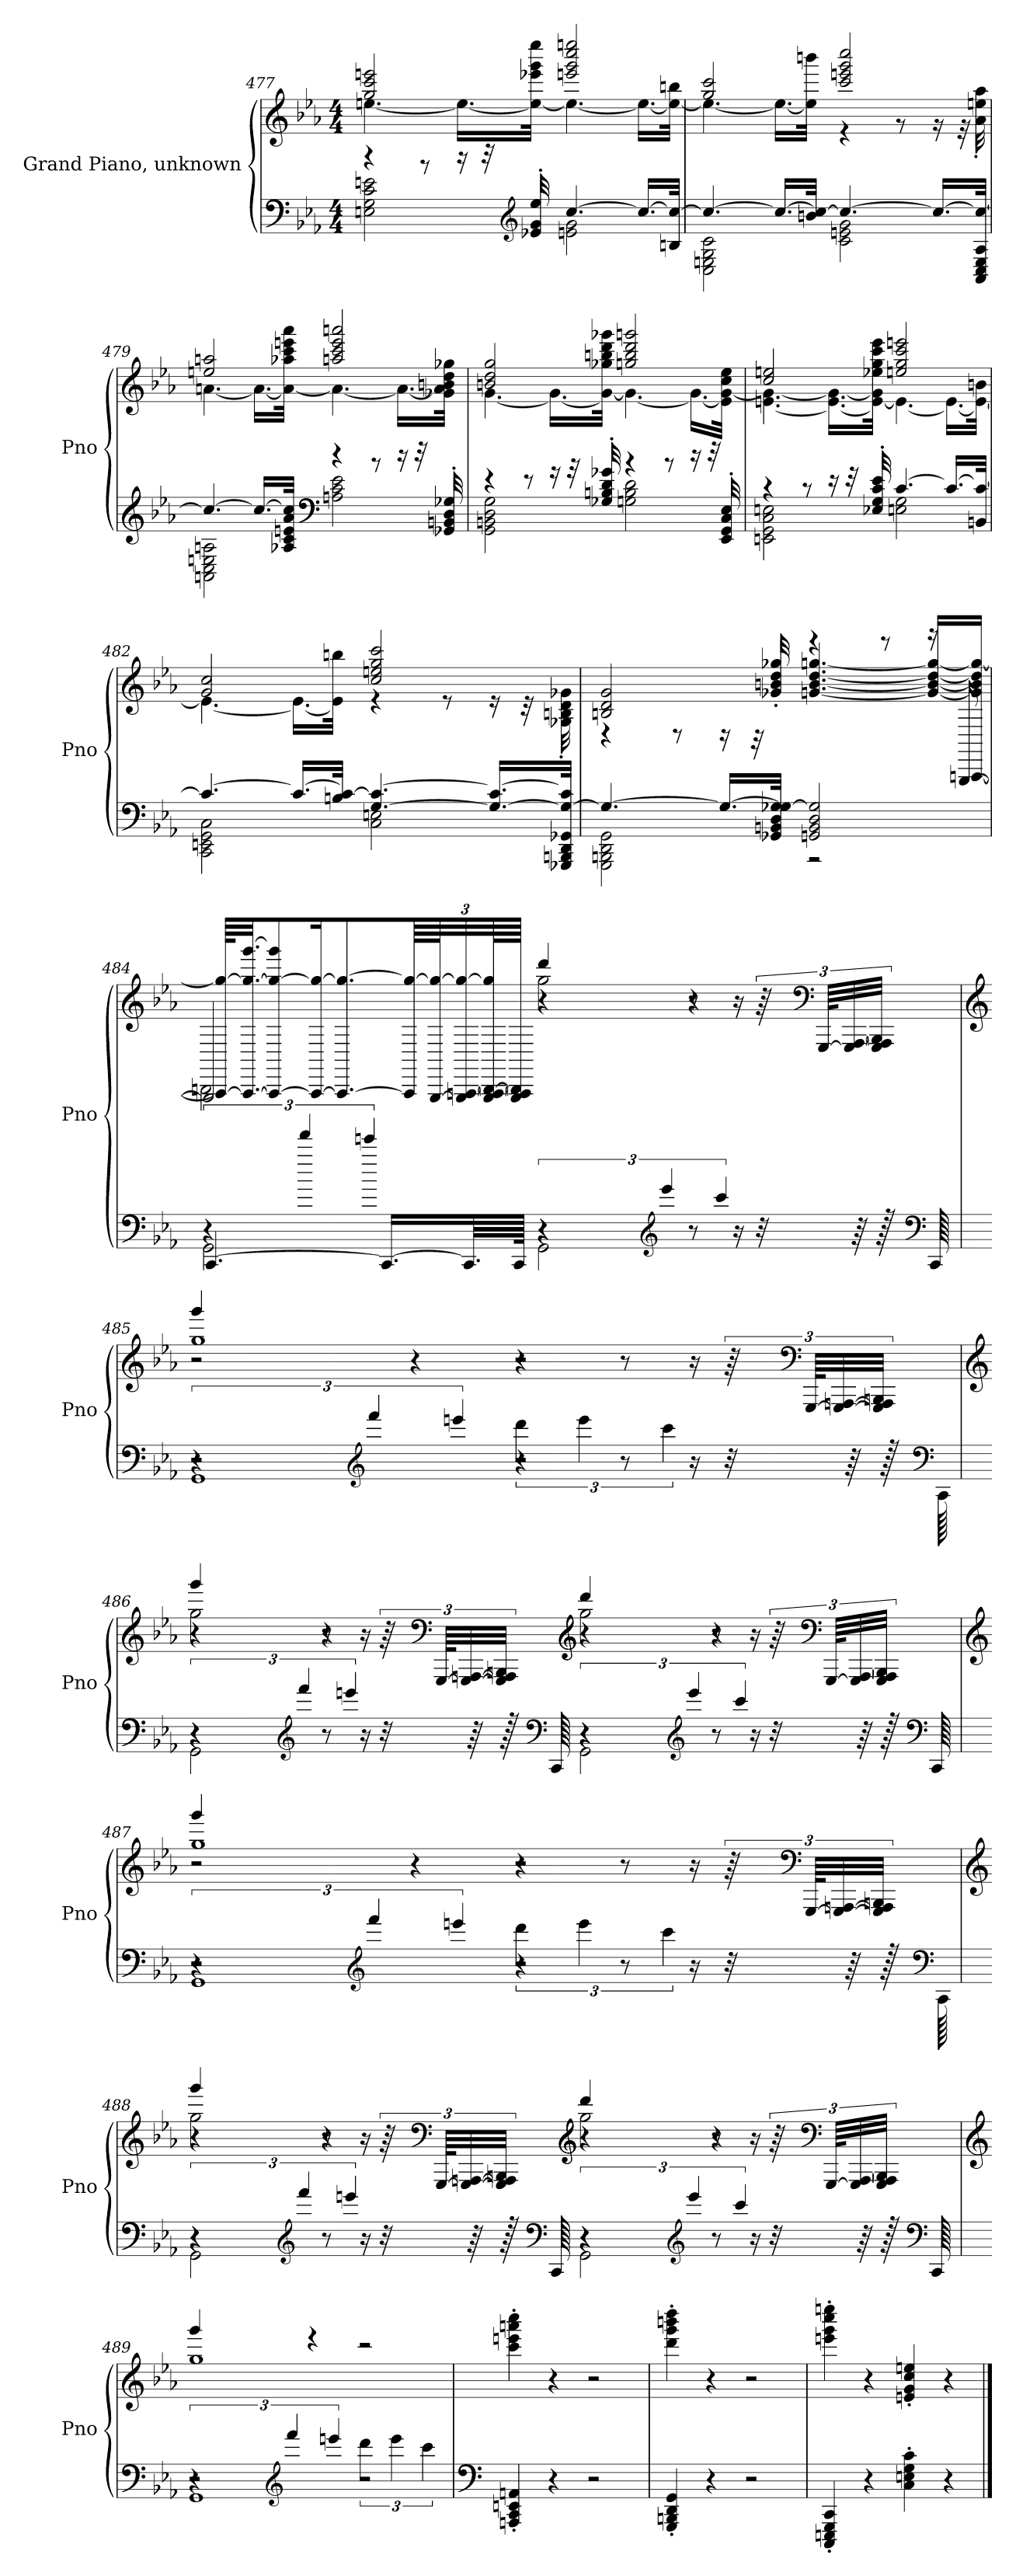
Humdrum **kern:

**kern	**kern
*part1	*part1
*staff2	*staff1
*I"Grand Piano, unknown	*
*I'Pno	*
!!LO:LB:g=z
*clefF4	*clefG2
*k[b-e-a-]	*k[b-e-a-]
*M4/4	*M4/4
=477	=477
*^	*^
4r	2En\ 2G\ 2c\ 2en\	2gg/ 2ccc/ 2eeen/	[4.een\
8r	.	.	.
16r	.	.	16.ee\LL_
32r	.	.	.
*clefG2	*	*	*
32e-X/' 32g/' 32ee-/'	.	.	32ee\_ 32eee-X\ 32ggg\ 32eeee-\JJk
[4.cc/	2en\ 2g\	2eeen/ 2ggg/ 2cccc/ 2eeeen/	4.ee\_
16.cc/LL_	.	.	16.ee\LL_
32Bn/ 32cc/_JJk	.	.	32ee\_ 32bbn\JJk
=478	=478	=478	=478
4.cc/_	2C\ 2En\ 2G\ 2c\	2gg/ 2ccc/	4.ee\_
16.cc/LL_	.	.	16.ee\LL_
32bn/ 32cc/_JJk	.	.	32ee\] 32bbbn\JJk
4.cc/_	2c\ 2en\ 2g\	2ccc/ 2eeen/ 2ggg/ 2cccc/	4r
.	.	.	8r
16.cc/LL_	.	.	16r
.	.	.	32r
32AA-/ 32C/ 32E/ 32A-/ 32cc/_JJk	.	.	32a-\' 32een\' 32aa-\'
=479	=479	=479	=479
4.cc/_	2AAn\ 2C\ 2En\ 2An\	2een/ 2aan/	[4.an\
16.cc/LL_	.	.	16.a\LL_
32A-X/ 32c/ 32en/ 32a-/ 32cc/]JJk	.	.	32a\_ 32aa-X\ 32ccc\ 32eeen\ 32aaa-\JJk
*clefF4	*	*	*
4r	2An\ 2c\ 2e\	2aan/ 2ccc/ 2eee/ 2aaan/	4.a\_
8r	.	.	.
16r	.	.	16.a\LL_
32r	.	.	.
32GG-X/' 32BBn/' 32D/' 32G-X/'	.	.	32g-X\ 32a\] 32bn\ 32dd\ 32gg-X\JJk
!!LO:PB:g=z	!!
=480	=480	=480	=480
4r	2GG\ 2BBn\ 2D\ 2G\	2bn/ 2dd/ 2gg/	[4.g\
8r	.	.	.
16r	.	.	16.g\LL_
32r	.	.	.
32G-X/' 32Bn/' 32d/' 32g-X/'	.	.	32g\_ 32gg-X\ 32bbn\ 32ddd\ 32ggg-X\JJk
4r	2Gn\ 2B\ 2d\	2ggn/ 2bb/ 2ddd/ 2gggn/	4.g\_
8r	.	.	.
16r	.	.	16.g\LL_
32r	.	.	.
32EE-/' 32GG/' 32C/' 32E-/'	.	.	32e-\ 32g\_ 32cc\ 32ee-\JJk
=481	=481	=481	=481
4r	2EEn\ 2GG\ 2C\ 2En\	2cc/ 2een/	[4.en\ 4.g\_
8r	.	.	.
16r	.	.	16.e\_ 16.g\_LL
32r	.	.	.
32E-X/' 32G/' 32c/' 32e-/'	.	.	32e\_ 32g\] 32ee-X\ 32gg\ 32ccc\ 32eee-\JJk
[4.c/	2En\ 2G\	2een/ 2gg/ 2ccc/ 2eeen/	4.e\_
16.c/LL_	.	.	16.e\LL_
32BBn/ 32c/_JJk	.	.	32e\_ 32bn\JJk
=482	=482	=482	=482
4.c/_	2CC\ 2EEn\ 2GG\ 2C\	2g/ 2cc/	4.e\_
16.c/LL_	.	.	16.e\LL_
32Bn/ 32c/_JJk	.	.	32e\] 32bbn\JJk
[4.G/ 4.c/_	2C\ 2En\	2cc/ 2een/ 2gg/ 2ccc/	4r
.	.	.	8r
16.G/_ 16.c/_LL	.	.	16r
.	.	.	32r
32GGG-X/ 32BBBn/ 32DD/ 32GG-X/ 32G/_ 32c/]JJk	.	.	32G-X\' 32Bn\' 32d\' 32g-X\'
!!LO:LB:g=z	!!
=483	=483	=483	=483
4.G/_	2GGG\ 2BBBn\ 2DD\ 2GG\	2Bn/ 2d/ 2g/	4r
.	.	.	8r
16.G/LL_	.	.	16r
.	.	.	32r
32GG-X/ 32BBn/ 32D/ 32G-X/ 32G/_JJk	.	.	32g-X/' 32bn/' 32dd/' 32gg-X/'
2GGn/ 2BB/ 2D/ 2G/]	2r	4r	[4.gn/ [4.b/ [4.dd/ [4.ggn/
.	.	8r	.
.	.	16r	16g/_ 16b/_ 16dd/_ 16gg/_LL
.	.	[16GGG/	[16AAAn/ 16g/] 16b/] 16dd/] 16gg/_JJ
!!LO:LB:g=z
=484	=484	=484	=484
*	*^	*	*^
6r	2GG\	[4.CC/	2GGG/]	2BBBn\	64AAA/_ 64gg/_KLLL
.	.	.	.	.	32.AAA/_ 32.gg/_ [32.ggg/JJ
.	.	.	.	.	8AAA/_ 8gg/_ 8ggg/]
6fff/	.	.	.	.	.
.	.	.	.	.	16AAA/_ 16gg/_K
.	.	.	.	.	8.AAA/_ 8.gg/_
6eeen/	.	.	.	.	.
.	.	16.CC/LL_	.	.	.
*	*	*	*	*	*Xbrackettup
.	.	.	.	.	96AAA/] 96gg/_LLL
.	.	.	.	.	[96GGG/ 96gg/_J
.	.	.	.	.	48GGG/_ [48AAAn/ 48gg/_
.	.	64.CC/LL]	.	.	.
.	.	.	.	.	96GGG/_ 96AAA/_ [96BBB/ 96gg/]L
.	.	.	.	.	96GGG/] 96AAA/] 96BBB/]JJJJ
.	.	128CC/JJJJk	.	.	.
6r	2GG\	4r	4ddd/	2gg\	4r
*clefG2	*	*	*	*	*
6eee/	.	.	.	.	.
.	.	8r	4r	.	8r
6ccc/	.	.	.	.	.
.	.	16r	.	.	16r
*	*	*	*	*	*brackettup
.	.	32r	.	.	96r
*	*	*	*clefF4	*	*
.	.	.	.	.	[96GGG/KLLL
.	.	.	.	.	48GGG/_ [48AAA/
.	.	64r	.	.	.
.	.	.	.	.	48GGG/] 48AAA/] 48BBB/JJJ
.	.	128r	.	.	.
*clefF4	*	*	*	*	*
.	.	128CC/	.	.	.
*v	*v	*v	*	*	*
!!LO:LB:g=z	!!	!!
=485	=485	=485	=485
*	*clefG2	*	*
*^	*	*	*
*	*^	*	*	*
*	*	*^	*	*	*
6r	2r	1GG	2r	4ggg/	1gg	2r
*clefG2	*	*	*	*	*	*
6fff/	.	.	.	.	.	.
.	.	.	.	4r	.	.
6eeen/	.	.	.	.	.	.
2r	6ddd\	.	4r	2r	.	4r
.	6eee\	.	.	.	.	.
.	.	.	8r	.	.	8r
.	6ccc\	.	.	.	.	.
.	.	.	16r	.	.	16r
.	.	.	32r	.	.	96r
*	*	*	*	*clefF4	*	*
.	.	.	.	.	.	[96GGG/KLLL
.	.	.	.	.	.	48GGG/_ [48AAAn/
.	.	.	64r	.	.	.
.	.	.	.	.	.	48GGG/] 48AAA/] 48BBBn/JJJ
.	.	.	128r	.	.	.
*clefF4	*	*	*	*	*	*
.	.	.	128CC\	.	.	.
*v	*v	*v	*v	*	*	*
!!LO:PB:g=z	!!	!!
=486	=486	=486	=486
*	*clefG2	*	*
*^	*	*	*
*	*^	*	*	*
6r	2GG\	4r	4ggg/	2gg\	4r
*clefG2	*	*	*	*	*
6fff/	.	.	.	.	.
.	.	8r	4r	.	8r
6eeen/	.	.	.	.	.
.	.	16r	.	.	16r
.	.	32r	.	.	96r
*	*	*	*clefF4	*	*
.	.	.	.	.	[96GGG/KLLL
.	.	.	.	.	48GGG/_ [48AAAn/
.	.	64r	.	.	.
.	.	.	.	.	48GGG/] 48AAA/] 48BBBn/JJJ
.	.	128r	.	.	.
*clefF4	*	*	*	*	*
.	.	128CC/	.	.	.
*	*	*	*clefG2	*	*
6r	2GG\	4r	4ddd/	2gg\	4r
*clefG2	*	*	*	*	*
6eee/	.	.	.	.	.
.	.	8r	4r	.	8r
6ccc/	.	.	.	.	.
.	.	16r	.	.	16r
.	.	32r	.	.	96r
*	*	*	*clefF4	*	*
.	.	.	.	.	[96GGG/KLLL
.	.	.	.	.	48GGG/_ [48AAA/
.	.	64r	.	.	.
.	.	.	.	.	48GGG/] 48AAA/] 48BBB/JJJ
.	.	128r	.	.	.
*clefF4	*	*	*	*	*
.	.	128CC/	.	.	.
*v	*v	*v	*	*	*
!!LO:LB:g=z	!!	!!
=487	=487	=487	=487
*	*clefG2	*	*
*^	*	*	*
*	*^	*	*	*
*	*	*^	*	*	*
6r	2r	1GG	2r	4ggg/	1gg	2r
*clefG2	*	*	*	*	*	*
6fff/	.	.	.	.	.	.
.	.	.	.	4r	.	.
6eeen/	.	.	.	.	.	.
2r	6ddd\	.	4r	2r	.	4r
.	6eee\	.	.	.	.	.
.	.	.	8r	.	.	8r
.	6ccc\	.	.	.	.	.
.	.	.	16r	.	.	16r
.	.	.	32r	.	.	96r
*	*	*	*	*clefF4	*	*
.	.	.	.	.	.	[96GGG/KLLL
.	.	.	.	.	.	48GGG/_ [48AAAn/
.	.	.	64r	.	.	.
.	.	.	.	.	.	48GGG/] 48AAA/] 48BBBn/JJJ
.	.	.	128r	.	.	.
*clefF4	*	*	*	*	*	*
.	.	.	128CC\	.	.	.
*v	*v	*v	*v	*	*	*
!!LO:LB:g=z	!!	!!
=488	=488	=488	=488
*	*clefG2	*	*
*^	*	*	*
*	*^	*	*	*
6r	2GG\	4r	4ggg/	2gg\	4r
*clefG2	*	*	*	*	*
6fff/	.	.	.	.	.
.	.	8r	4r	.	8r
6eeen/	.	.	.	.	.
.	.	16r	.	.	16r
.	.	32r	.	.	96r
*	*	*	*clefF4	*	*
.	.	.	.	.	[96GGG/KLLL
.	.	.	.	.	48GGG/_ [48AAAn/
.	.	64r	.	.	.
.	.	.	.	.	48GGG/] 48AAA/] 48BBBn/JJJ
.	.	128r	.	.	.
*clefF4	*	*	*	*	*
.	.	128CC/	.	.	.
*	*	*	*clefG2	*	*
6r	2GG\	4r	4ddd/	2gg\	4r
*clefG2	*	*	*	*	*
6eee/	.	.	.	.	.
.	.	8r	4r	.	8r
6ccc/	.	.	.	.	.
.	.	16r	.	.	16r
.	.	32r	.	.	96r
*	*	*	*clefF4	*	*
.	.	.	.	.	[96GGG/KLLL
.	.	.	.	.	48GGG/_ [48AAA/
.	.	64r	.	.	.
.	.	.	.	.	48GGG/] 48AAA/] 48BBB/JJJ
.	.	128r	.	.	.
*clefF4	*	*	*	*	*
.	.	128CC/	.	.	.
*	*	*	*v	*v	*v
!!LO:LB:g=z
=489	=489	=489	=489
*	*	*	*clefG2
*	*	*	*^
6r	2r	1GG	4ggg/	1gg
*clefG2	*	*	*	*
6fff/	.	.	.	.
.	.	.	4r	.
6eeen/	.	.	.	.
2r	6ddd\	.	2r	.
.	6eee\	.	.	.
.	6ccc\	.	.	.
*v	*v	*v	*	*
*	*v	*v
=490	=490
*clefF4	*
4AAAn/' 4CC/' 4EEn/' 4AAn/'	4ccc\' 4eeen\' 4aaan\' 4cccc\'
4r	4r
2r	2r
=491	=491
4GGG/' 4BBBn/' 4DD/' 4GG/'	4ddd\' 4ggg\' 4bbbn\' 4dddd\'
4r	4r
2r	2r
=492	=492
4CCC/' 4EEEn/' 4GGG/' 4CC/'	4eeen\' 4ggg\' 4cccc\' 4eeeen\'
4r	4r
4C\' 4En\' 4G\' 4c\'	4en/' 4g/' 4cc/' 4een/'
4r	4r
==	==
*-	*-
